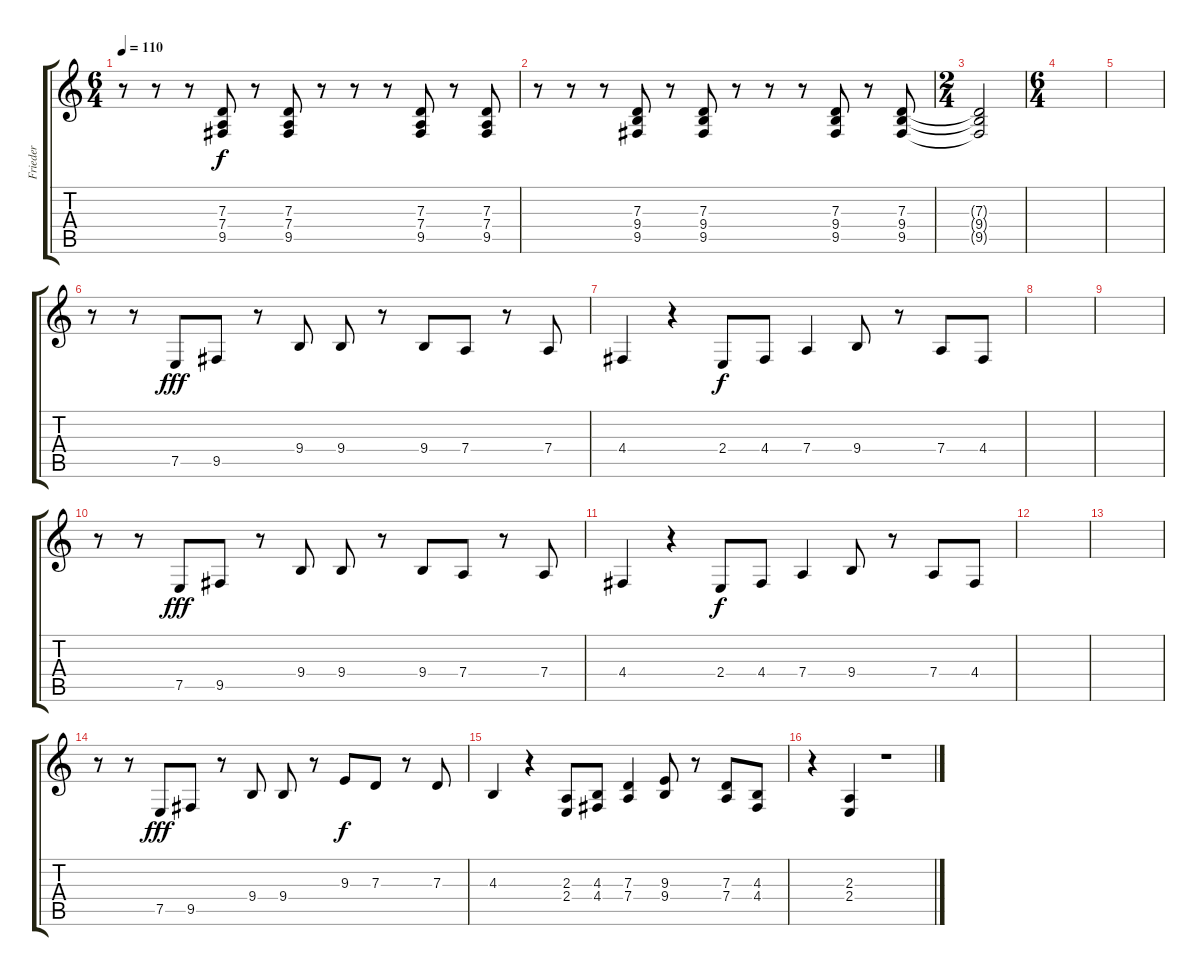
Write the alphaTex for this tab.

\track ("Frieder" "Frieder") {instrument honkytonkpiano}
\staff {score tabs}
\tuning (E4 B3 G3 D3 A2 E2) {hide}
\ts (6 4)
\tempo 110
\clef g2
\ks c
r.8{dy f} r.8 r.8 (7.3 7.4 9.5).8 r.8 (7.3 7.4 9.5).8 r.8 r.8 r.8 (7.3 7.4 9.5).8 r.8 (7.3 7.4 9.5).8 |
r.8 r.8 r.8 (7.3 9.4 9.5).8 r.8 (7.3 9.4 9.5).8 r.8 r.8 r.8 (7.3 9.4 9.5).8 r.8 (7.3 9.4 9.5).8 |
\ts (2 4)
(7.3{t} 9.4{t} 9.5{t}).2 |
\ts (6 4)
|
|
r.8 r.8 7.5.8{dy fff} 9.5.8 r.8 9.4.8 9.4.8 r.8 9.4.8 7.4.8 r.8 7.4.8 |
4.4.4 r.4 2.4.8{dy f} 4.4.8 7.4.4 9.4.8 r.8 7.4.8 4.4.8 |
|
|
r.8 r.8 7.5.8{dy fff} 9.5.8 r.8 9.4.8 9.4.8 r.8 9.4.8 7.4.8 r.8 7.4.8 |
4.4.4 r.4 2.4.8{dy f} 4.4.8 7.4.4 9.4.8 r.8 7.4.8 4.4.8 |
|
|
r.8 r.8 7.5.8{dy fff} 9.5.8 r.8 9.4.8 9.4.8 r.8 9.3.8{dy f} 7.3.8 r.8 7.3.8 |
4.3.4 r.4 (2.3 2.4).8 (4.3 4.4).8 (7.3 7.4).4 (9.3 9.4).8 r.8 (7.3 7.4).8 (4.3 4.4).8 |
r.4 (2.3 2.4).4 r.1
